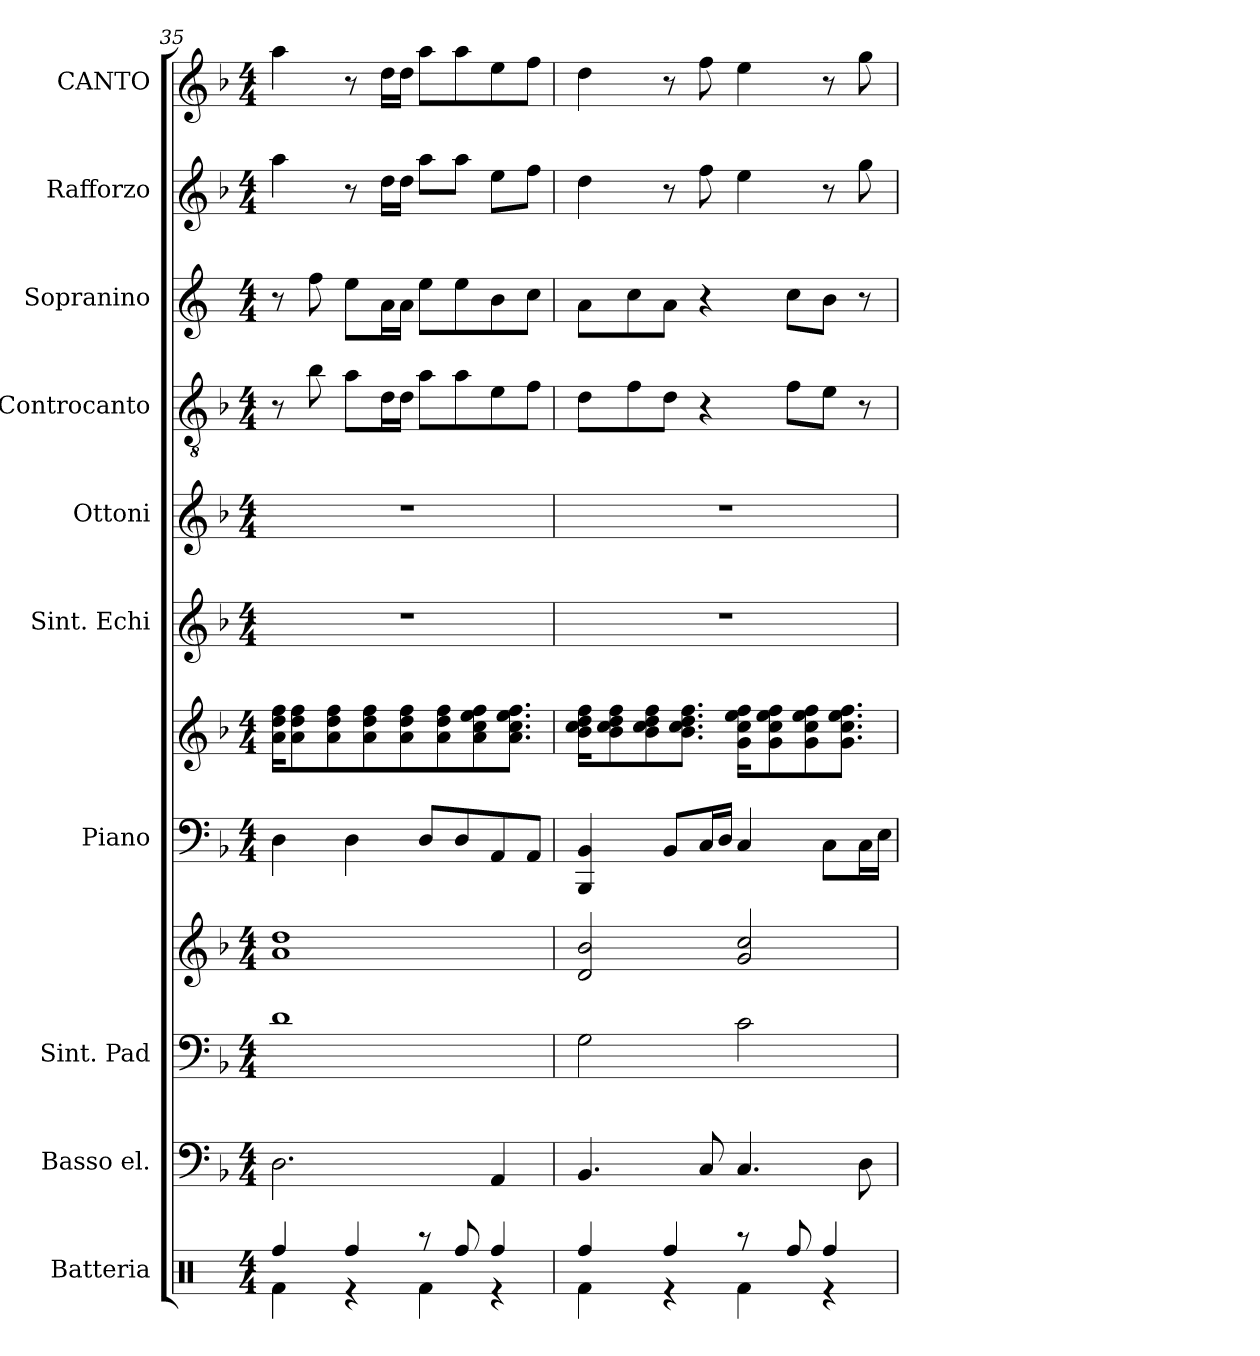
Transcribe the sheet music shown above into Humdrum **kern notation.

**kern	**kern	**kern	**kern	**kern	**kern	**kern	**kern	**kern	**kern	**kern	**kern
*part10	*part9	*part8	*part8	*part7	*part7	*part6	*part5	*part4	*part3	*part2	*part1
*staff12	*staff11	*staff10	*staff9	*staff8	*staff7	*staff6	*staff5	*staff4	*staff3	*staff2	*staff1
*I"Batteria	*I"Basso el.	*I"Sint. Pad	*	*I"Piano	*	*I"Sint. Echi	*I"Ottoni	*I"Controcanto	*I"Sopranino	*I"Rafforzo	*I"CANTO
*I'Bat	*I'B.el	*I'SintP	*	*	*	*I'SintE	*I'Ott	*I'cCnt	*I'S.nn	*I'Rfz	*I'Cnt
!!LO:PB:g=z
*clefX	*clefF4	*clefF4	*clefG2	*clefF4	*clefG2	*clefG2	*clefG2	*clefGv2	*clefG2	*clefG2	*clefG2
*	*ITrd7c12	*	*	*	*	*	*	*	*ITrd4c7	*ITrd7c12	*ITrd7c12
*k[]	*k[b-]	*k[b-]	*k[b-]	*k[b-]	*k[b-]	*k[b-]	*k[b-]	*k[b-]	*k[b-]	*k[b-]	*k[b-]
*M4/4	*M4/4	*M4/4	*M4/4	*M4/4	*M4/4	*M4/4	*M4/4	*M4/4	*M4/4	*M4/4	*M4/4
=35	=35	=35	=35	=35	=35	=35	=35	=35	=35	=35	=35
*^	*	*	*	*	*	*	*	*	*	*	*
4Rff/	4Rf\	2.DD\	1d	1a 1dd	4D\	16a\ 16dd\ 16ff\KL	1r	1r	8r	8r	4a\	4a\
.	.	.	.	.	.	8a\ 8dd\ 8ff\	.	.	.	.	.	.
.	.	.	.	.	.	.	.	.	8b-\	8b-\	.	.
.	.	.	.	.	.	8a\ 8dd\ 8ff\	.	.	.	.	.	.
4Rff/	4r	.	.	.	4D\	.	.	.	8a\L	8a\L	8r	8r
.	.	.	.	.	.	8a\ 8dd\ 8ff\	.	.	.	.	.	.
.	.	.	.	.	.	.	.	.	16d\L	16d\L	16d\LL	16d\LL
.	.	.	.	.	.	8a\ 8dd\ 8ff\	.	.	16d\JJ	16d\JJ	16d\JJ	16d\JJ
8r	4Rf\	.	.	.	8D/L	.	.	.	8a\L	8a\L	8a\L	8a\L
.	.	.	.	.	.	8a\ 8dd\ 8ff\	.	.	.	.	.	.
8Rff/	.	.	.	.	8D/	.	.	.	8a\	8a\	8a\J	8a\
.	.	.	.	.	.	8a\ 8cc\ 8ee\ 8ff\	.	.	.	.	.	.
4Rff/	4r	4AAA/	.	.	8AA/	.	.	.	8e\	8e\	8e\L	8e\
.	.	.	.	.	.	8.a\ 8.cc\ 8.ee\ 8.ff\J	.	.	.	.	.	.
.	.	.	.	.	8AA/J	.	.	.	8f\J	8f\J	8f\J	8f\J
=36	=36	=36	=36	=36	=36	=36	=36	=36	=36	=36	=36	=36
4Rff/	4Rf\	4.BBB-/	2G\	2d/ 2b-/	4BBB-/ 4BB-/	16b-\ 16cc\ 16dd\ 16ff\KL	1r	1r	8d\L	8d\L	4d\	4d\
.	.	.	.	.	.	8b-\ 8cc\ 8dd\ 8ff\	.	.	.	.	.	.
.	.	.	.	.	.	.	.	.	8f\	8f\	.	.
.	.	.	.	.	.	8b-\ 8cc\ 8dd\ 8ff\	.	.	.	.	.	.
4Rff/	4r	.	.	.	8BB-/L	.	.	.	8d\J	8d\J	8r	8r
.	.	.	.	.	.	8.b-\ 8.cc\ 8.dd\ 8.ff\J	.	.	.	.	.	.
.	.	8CC/	.	.	16C/L	.	.	.	4r	4r	8f\	8f\
.	.	.	.	.	16D/JJ	.	.	.	.	.	.	.
8r	4Rf\	4.CC/	2c\	2g/ 2cc/	4C/	16g\ 16cc\ 16ee\ 16ff\KL	.	.	.	.	4e\	4e\
.	.	.	.	.	.	8g\ 8cc\ 8ee\ 8ff\	.	.	.	.	.	.
8Rff/	.	.	.	.	.	.	.	.	8f\L	8f\L	.	.
.	.	.	.	.	.	8g\ 8cc\ 8ee\ 8ff\	.	.	.	.	.	.
4Rff/	4r	.	.	.	8C\L	.	.	.	8e\J	8e\J	8r	8r
.	.	.	.	.	.	8.g\ 8.cc\ 8.ee\ 8.ff\J	.	.	.	.	.	.
.	.	8DD\	.	.	16C\L	.	.	.	8r	8r	8g\	8g\
.	.	.	.	.	16E\JJ	.	.	.	.	.	.	.
*v	*v	*	*	*	*	*	*	*	*	*	*	*
=	=	=	=	=	=	=	=	=	=	=	=
*-	*-	*-	*-	*-	*-	*-	*-	*-	*-	*-	*-
